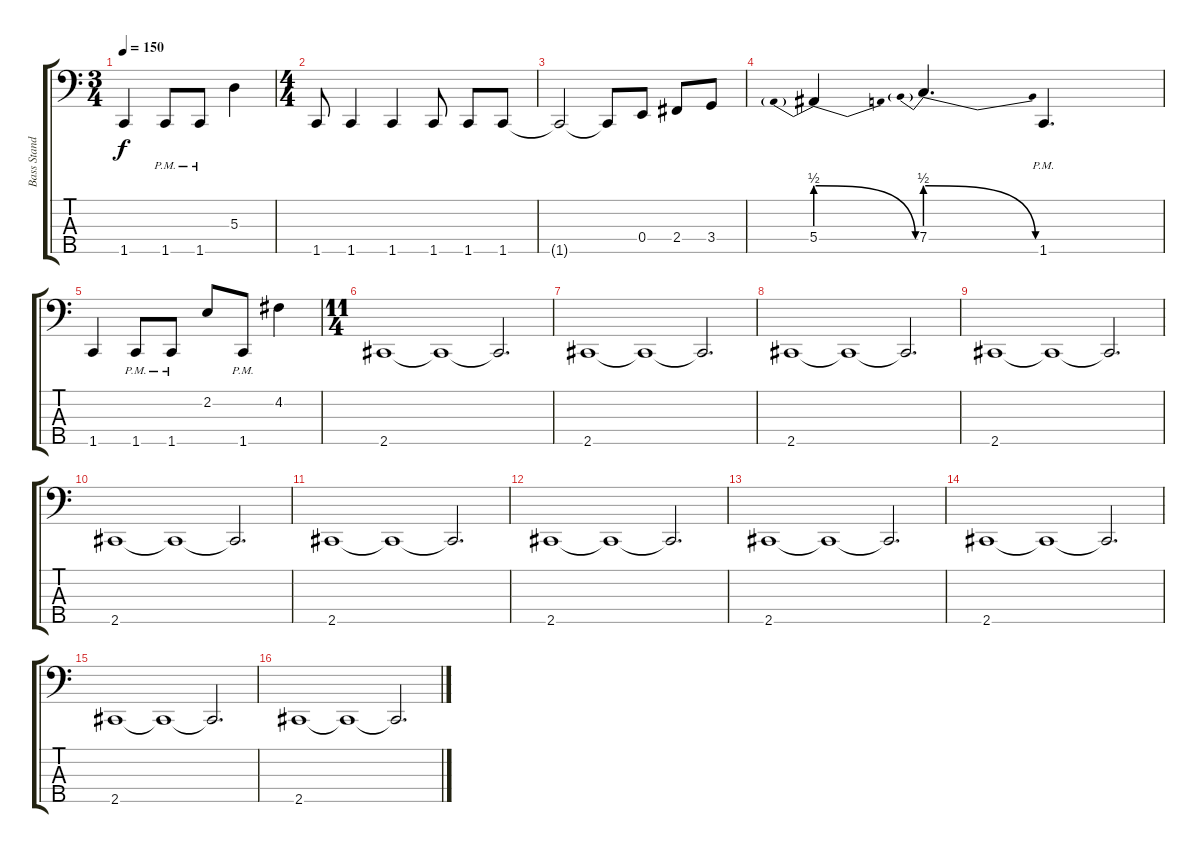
\track ("Bass Standard" "Bass Stand") {instrument electricbasspick}
\staff {score tabs}
\tuning (G2 D2 A1 E1 B0) {hide}
\ts (3 4)
\tempo 150
\clef f4
\ks c
1.5.4{dy f} 1.5{pm}.8 1.5{pm}.8 5.3.4 |
\ts (4 4)
1.5.8 1.5.4 1.5.4 1.5.8 1.5.8 1.5.8 |
1.5{t}.2 1.5{t}.8 0.4.8 2.4.8 3.4.8 |
5.4{be (prebendrelease 0 2 60 0)}.4 7.4{be (prebendrelease 0 2 60 0)}.4{d} 1.5{pm}.4{d} |
1.5.4 1.5{pm}.8 1.5{pm}.8 2.2.8 1.5{pm}.8 4.2.4 |
\ts (11 4)
2.5.1 2.5{t}.1 2.5{t}.2{d} |
2.5.1 2.5{t}.1 2.5{t}.2{d} |
2.5.1 2.5{t}.1 2.5{t}.2{d} |
2.5.1 2.5{t}.1 2.5{t}.2{d} |
2.5.1 2.5{t}.1 2.5{t}.2{d} |
2.5.1 2.5{t}.1 2.5{t}.2{d} |
2.5.1 2.5{t}.1 2.5{t}.2{d} |
2.5.1 2.5{t}.1 2.5{t}.2{d} |
2.5.1 2.5{t}.1 2.5{t}.2{d} |
2.5.1 2.5{t}.1 2.5{t}.2{d} |
2.5.1 2.5{t}.1 2.5{t}.2{d}
